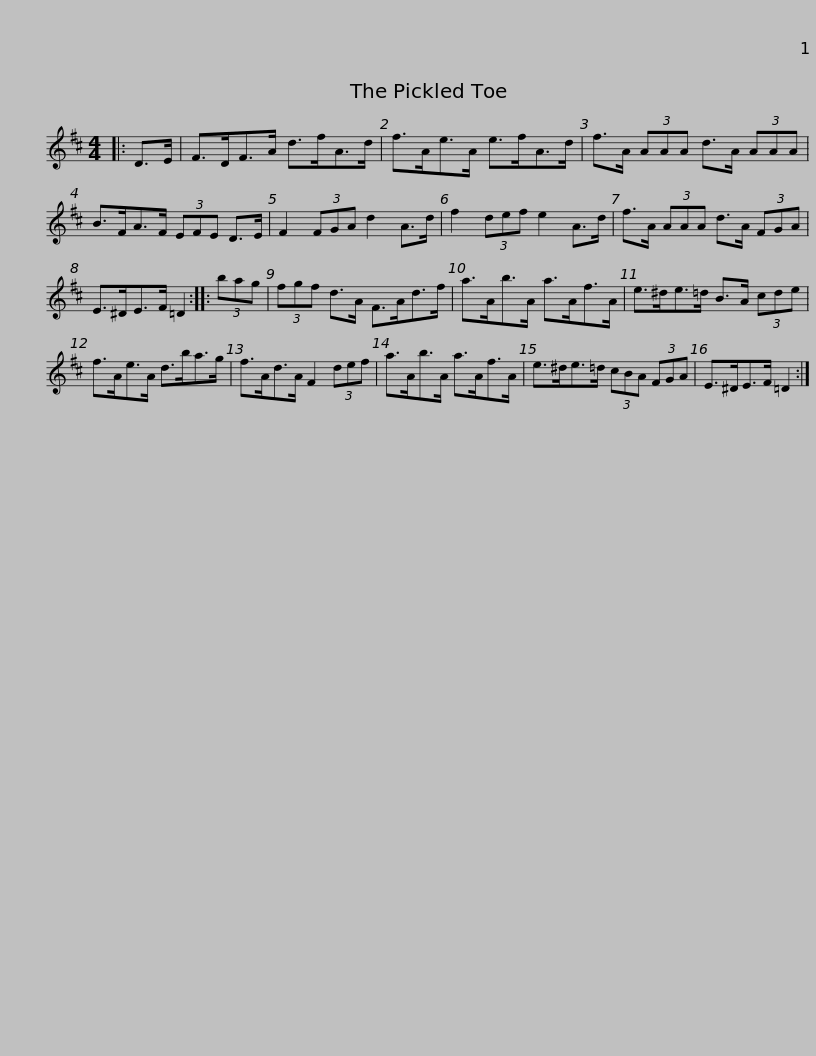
X:1
L:1/8
M:4/4
I:linebreak $
K:D
V:1 treble
V:1
|: D>E | F>DF>A d>fA>d | f>Ae>A e>fA>d | f>A (3AAA d>A (3AAA | B>FA>F (3EFE D>E |$ %5
 F2 (3FGA d2 A>d | f2 (3def e2 A>d | f>A (3AAA d>A (3FGA | E>^DE>F =D2 :: (3bag |$ %10
 (3fgf d>A F>Ad>f | a>Ab>A a>Af>A | e>^de>=d B>A (3cde | f>Ae>A d>ba>g |$ f>Ad>A F2 (3def | %15
 a>Ab>A a>Af>A | e>^de>=d (3cBA (3FGA | E>^DE>F =D2 :| %18
